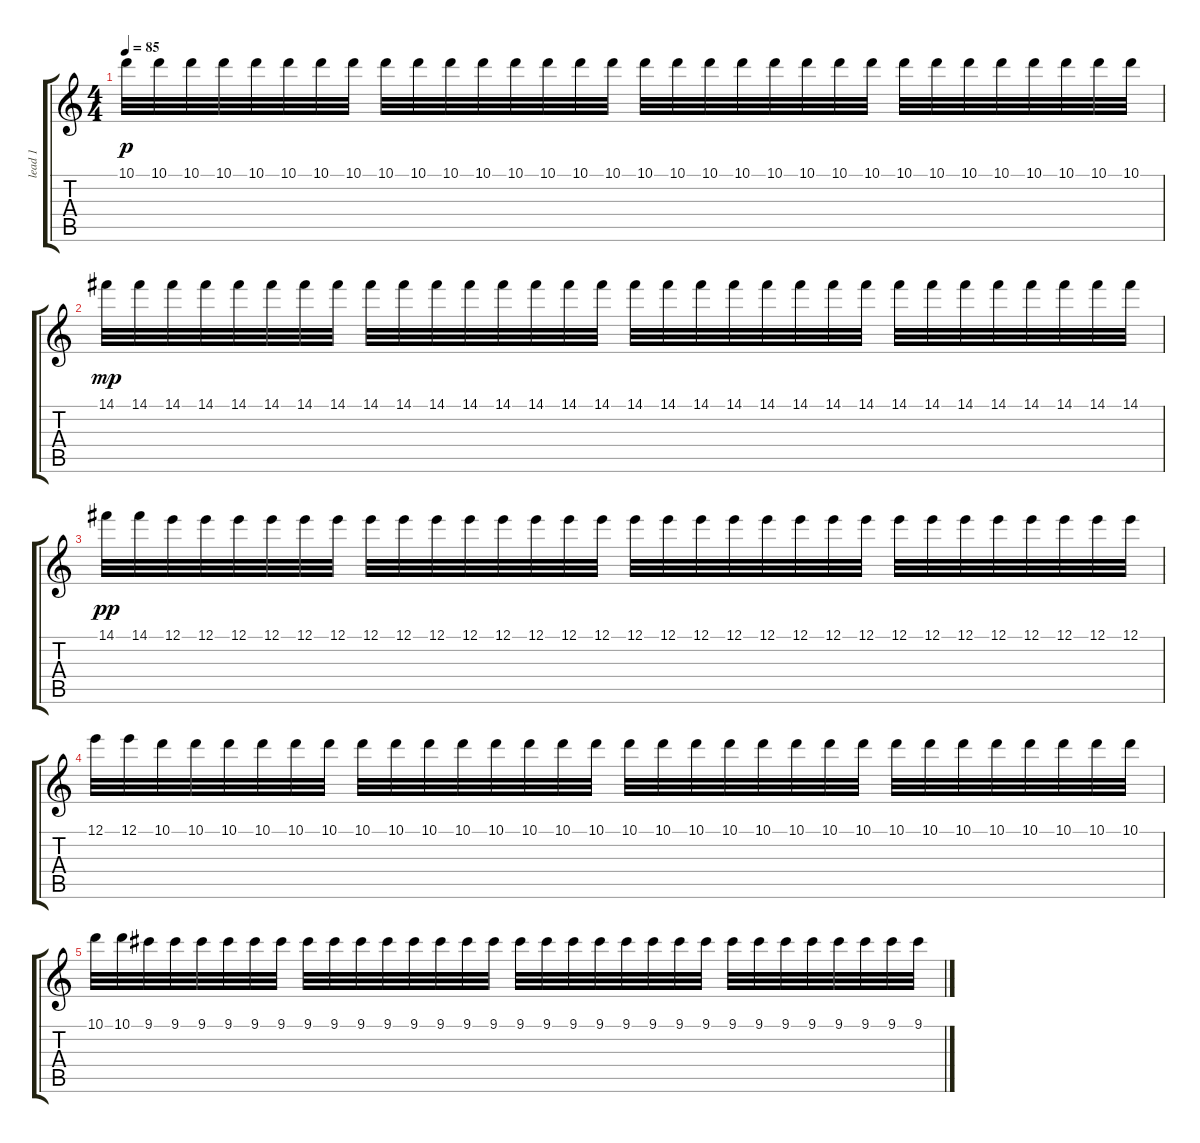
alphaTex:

\track ("lead 1" "lead 1") {instrument overdrivenguitar}
\staff {score tabs}
\tuning (E4 B3 G3 D3 A2 E2) {hide}
\ts (4 4)
\tempo 85
\clef g2
\ks c
10.1.32{dy p} 10.1.32 10.1.32 10.1.32 10.1.32 10.1.32 10.1.32 10.1.32 10.1.32 10.1.32 10.1.32 10.1.32 10.1.32 10.1.32 10.1.32 10.1.32 10.1.32 10.1.32 10.1.32 10.1.32 10.1.32 10.1.32 10.1.32 10.1.32 10.1.32 10.1.32 10.1.32 10.1.32 10.1.32 10.1.32 10.1.32 10.1.32 |
14.1.32{dy mp} 14.1.32 14.1.32 14.1.32 14.1.32 14.1.32 14.1.32 14.1.32 14.1.32 14.1.32 14.1.32 14.1.32 14.1.32 14.1.32 14.1.32 14.1.32 14.1.32 14.1.32 14.1.32 14.1.32 14.1.32 14.1.32 14.1.32 14.1.32 14.1.32 14.1.32 14.1.32 14.1.32 14.1.32 14.1.32 14.1.32 14.1.32 |
14.1.32{dy pp} 14.1.32 12.1.32 12.1.32 12.1.32 12.1.32 12.1.32 12.1.32 12.1.32 12.1.32 12.1.32 12.1.32 12.1.32 12.1.32 12.1.32 12.1.32 12.1.32 12.1.32 12.1.32 12.1.32 12.1.32 12.1.32 12.1.32 12.1.32 12.1.32 12.1.32 12.1.32 12.1.32 12.1.32 12.1.32 12.1.32 12.1.32 |
12.1.32 12.1.32 10.1.32 10.1.32 10.1.32 10.1.32 10.1.32 10.1.32 10.1.32 10.1.32 10.1.32 10.1.32 10.1.32 10.1.32 10.1.32 10.1.32 10.1.32 10.1.32 10.1.32 10.1.32 10.1.32 10.1.32 10.1.32 10.1.32 10.1.32 10.1.32 10.1.32 10.1.32 10.1.32 10.1.32 10.1.32 10.1.32 |
10.1.32 10.1.32 9.1.32 9.1.32 9.1.32 9.1.32 9.1.32 9.1.32 9.1.32 9.1.32 9.1.32 9.1.32 9.1.32 9.1.32 9.1.32 9.1.32 9.1.32 9.1.32 9.1.32 9.1.32 9.1.32 9.1.32 9.1.32 9.1.32 9.1.32 9.1.32 9.1.32 9.1.32 9.1.32 9.1.32 9.1.32 9.1.32
